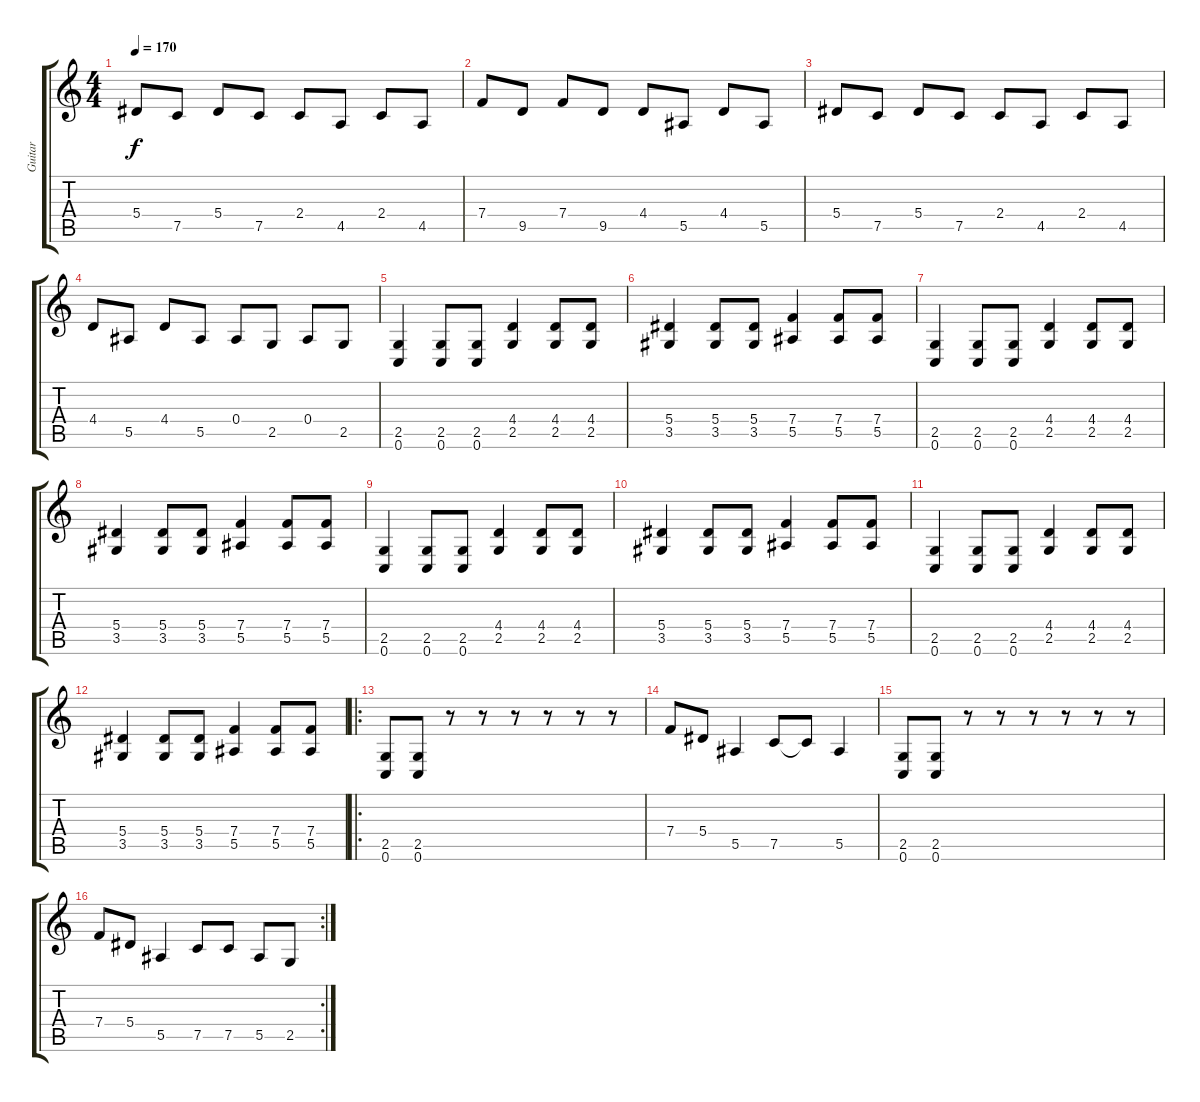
\track ("Guitar" "Guitar") {instrument overdrivenguitar}
\staff {score tabs}
\tuning (C4 G3 Eb3 Bb2 F2 C2) {hide}
\ts (4 4)
\tempo 170
\clef g2
\ks c
5.4.8{dy f} 7.5.8 5.4.8 7.5.8 2.4.8 4.5.8 2.4.8 4.5.8 |
7.4.8 9.5.8 7.4.8 9.5.8 4.4.8 5.5.8 4.4.8 5.5.8 |
5.4.8 7.5.8 5.4.8 7.5.8 2.4.8 4.5.8 2.4.8 4.5.8 |
4.4.8 5.5.8 4.4.8 5.5.8 0.4.8 2.5.8 0.4.8 2.5.8 |
(2.5 0.6).4 (2.5 0.6).8 (2.5 0.6).8 (4.4 2.5).4 (4.4 2.5).8 (4.4 2.5).8 |
(5.4 3.5).4 (5.4 3.5).8 (5.4 3.5).8 (7.4 5.5).4 (7.4 5.5).8 (7.4 5.5).8 |
(2.5 0.6).4 (2.5 0.6).8 (2.5 0.6).8 (4.4 2.5).4 (4.4 2.5).8 (4.4 2.5).8 |
(5.4 3.5).4 (5.4 3.5).8 (5.4 3.5).8 (7.4 5.5).4 (7.4 5.5).8 (7.4 5.5).8 |
(2.5 0.6).4 (2.5 0.6).8 (2.5 0.6).8 (4.4 2.5).4 (4.4 2.5).8 (4.4 2.5).8 |
(5.4 3.5).4 (5.4 3.5).8 (5.4 3.5).8 (7.4 5.5).4 (7.4 5.5).8 (7.4 5.5).8 |
(2.5 0.6).4 (2.5 0.6).8 (2.5 0.6).8 (4.4 2.5).4 (4.4 2.5).8 (4.4 2.5).8 |
(5.4 3.5).4 (5.4 3.5).8 (5.4 3.5).8 (7.4 5.5).4 (7.4 5.5).8 (7.4 5.5).8 |
\ro
(2.5 0.6).8 (2.5 0.6).8 r.8 r.8 r.8 r.8 r.8 r.8 |
7.4.8 5.4.8 5.5.4 7.5.8 7.5{t}.8 5.5.4 |
(2.5 0.6).8 (2.5 0.6).8 r.8 r.8 r.8 r.8 r.8 r.8 |
\rc 2
7.4.8 5.4.8 5.5.4 7.5.8 7.5.8 5.5.8 2.5.8
